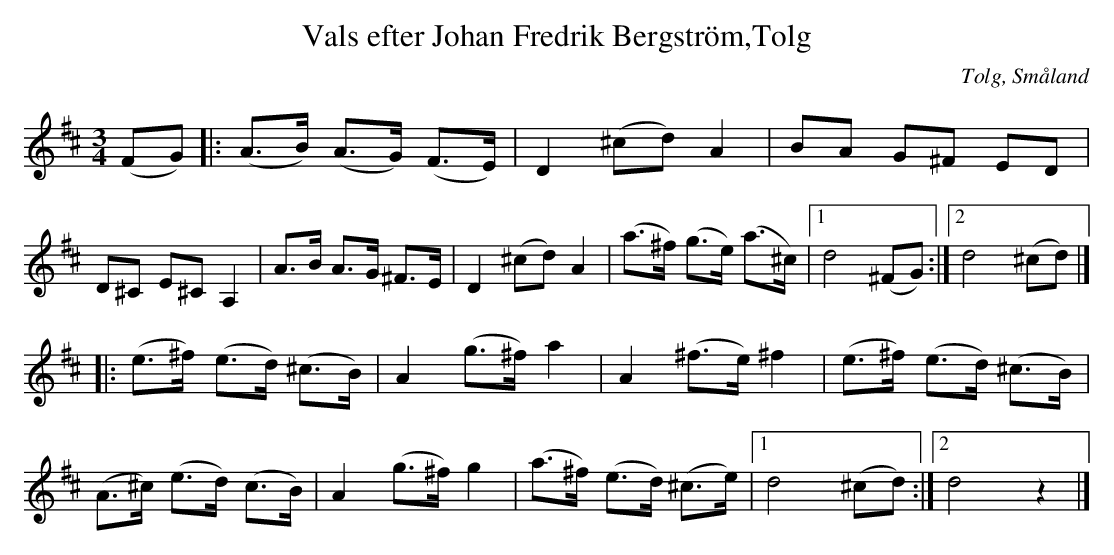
X:1
T:Vals efter Johan Fredrik Bergström,Tolg
O:Tolg, Småland
M:3/4
L:1/8
K:D
(FG)|:(A>B) (A>G) (F>E)|D2 (^cd) A2|BA G^F ED|D^C E^C A,2|A>B A>G ^F>E|D2 (^cd) A2|(a>^f) (g>e) (a>^c)|1 d4 (^FG):|2 d4 (^cd)|]
|:(e>^f) (e>d) (^c>B)|A2 (g>^f) a2|A2 (^f>e) ^f2|(e>^f) (e>d) (^c>B)|(A>^c) (e>d) (c>B)|A2 (g>^f) g2|(a>^f) (e>d) (^c>e)|1 d4 (^cd):|2 d4 z2|]
